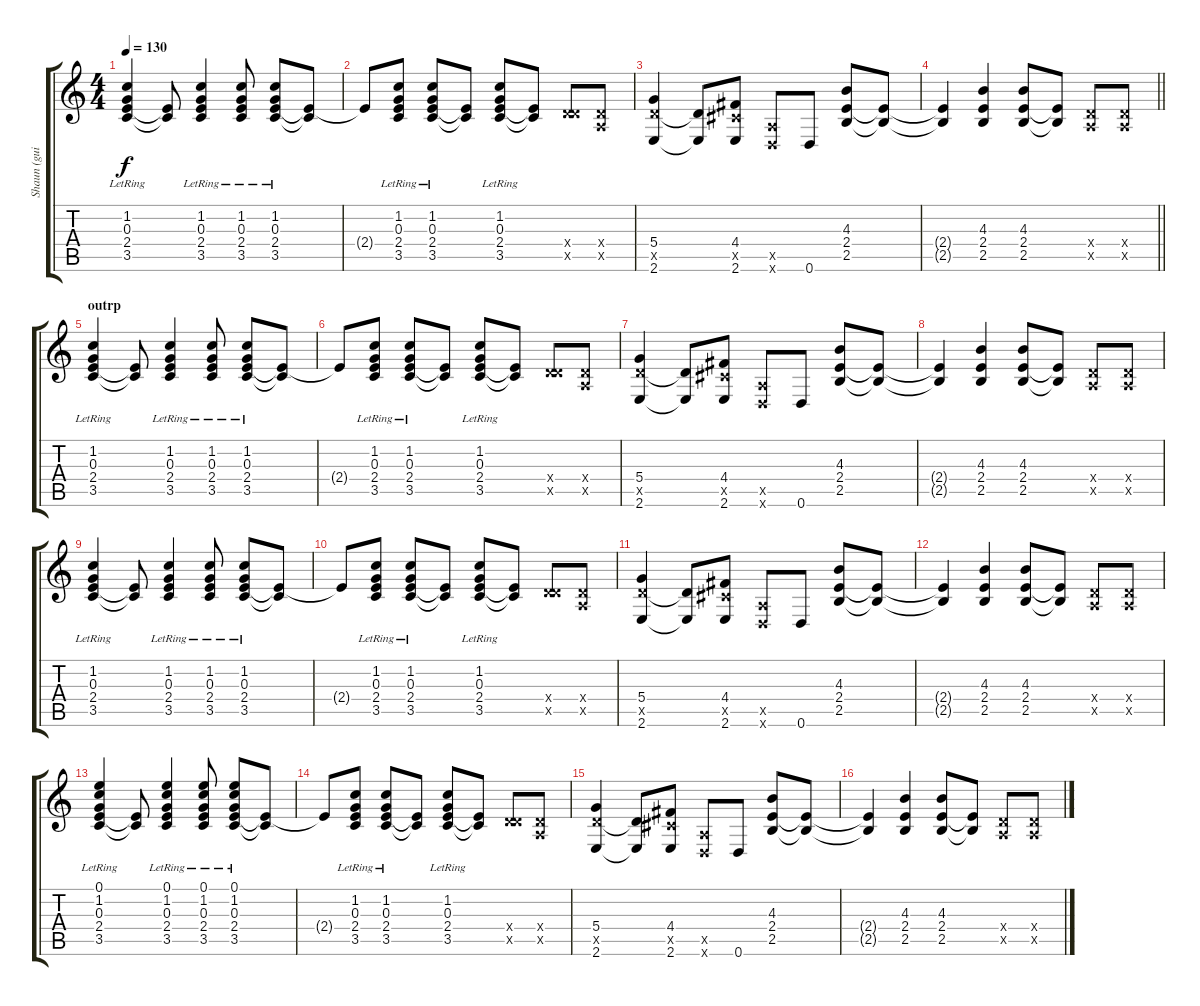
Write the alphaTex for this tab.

\track ("Shaun (guitar rhythm)" "Shaun (gui") {instrument electricguitarclean}
\staff {score tabs}
\tuning (E4 B3 G3 D3 A2 D2) {hide}
\ts (4 4)
\tempo 130
\clef g2
\ks c
(1.2{lr} 0.3{lr} 2.4{lr} 3.5{lr}).4{dy f instrument distortionguitar} (2.4{t} 3.5{t}).8 (1.2{lr} 0.3{lr} 2.4{lr} 3.5{lr}).4 (1.2{lr} 0.3{lr} 2.4{lr} 3.5{lr}).8 (1.2{lr} 0.3{lr} 2.4{lr} 3.5{lr}).8 (2.4{t} 3.5{t}).8 |
2.4{t}.8 (1.2{lr} 0.3{lr} 2.4{lr} 3.5{lr}).8 (1.2{lr} 0.3{lr} 2.4{lr} 3.5{lr}).8 (2.4{t} 3.5{t}).8 (1.2{lr} 0.3{lr} 2.4{lr} 3.5{lr}).8 (2.4{t} 3.5{t}).8 (0.4{x} 5.5{x}).8 (0.4{x} 0.5{x}).8 |
(5.4 5.5{x} 2.6).4 (5.5{t} 2.6{t}).8 (4.4 4.5{x} 2.6).8 (0.5{x} 0.6{x}).8 0.6.8 (4.3 2.4 2.5).8 (2.4{t} 2.5{t}).8 |
\barLineRight lightlight
(2.4{t} 2.5{t}).4 (4.3 2.4 2.5).4 (4.3 2.4 2.5).8 (2.4{t} 2.5{t}).8 (0.4{x} 0.5{x}).8 (0.4{x} 0.5{x}).8 |
\section ("" "outrp")
(1.2{lr} 0.3{lr} 2.4{lr} 3.5{lr}).4{instrument distortionguitar} (2.4{t} 3.5{t}).8 (1.2{lr} 0.3{lr} 2.4{lr} 3.5{lr}).4 (1.2{lr} 0.3{lr} 2.4{lr} 3.5{lr}).8 (1.2{lr} 0.3{lr} 2.4{lr} 3.5{lr}).8 (2.4{t} 3.5{t}).8 |
2.4{t}.8 (1.2{lr} 0.3{lr} 2.4{lr} 3.5{lr}).8 (1.2{lr} 0.3{lr} 2.4{lr} 3.5{lr}).8 (2.4{t} 3.5{t}).8 (1.2{lr} 0.3{lr} 2.4{lr} 3.5{lr}).8 (2.4{t} 3.5{t}).8 (0.4{x} 5.5{x}).8 (0.4{x} 0.5{x}).8 |
(5.4 5.5{x} 2.6).4 (5.5{t} 2.6{t}).8 (4.4 4.5{x} 2.6).8 (0.5{x} 0.6{x}).8 0.6.8 (4.3 2.4 2.5).8 (2.4{t} 2.5{t}).8 |
(2.4{t} 2.5{t}).4 (4.3 2.4 2.5).4 (4.3 2.4 2.5).8 (2.4{t} 2.5{t}).8 (0.4{x} 0.5{x}).8 (0.4{x} 0.5{x}).8 |
(1.2{lr} 0.3{lr} 2.4{lr} 3.5{lr}).4{instrument distortionguitar} (2.4{t} 3.5{t}).8 (1.2{lr} 0.3{lr} 2.4{lr} 3.5{lr}).4 (1.2{lr} 0.3{lr} 2.4{lr} 3.5{lr}).8 (1.2{lr} 0.3{lr} 2.4{lr} 3.5{lr}).8 (2.4{t} 3.5{t}).8 |
2.4{t}.8 (1.2{lr} 0.3{lr} 2.4{lr} 3.5{lr}).8 (1.2{lr} 0.3{lr} 2.4{lr} 3.5{lr}).8 (2.4{t} 3.5{t}).8 (1.2{lr} 0.3{lr} 2.4{lr} 3.5{lr}).8 (2.4{t} 3.5{t}).8 (0.4{x} 5.5{x}).8 (0.4{x} 0.5{x}).8 |
(5.4 5.5{x} 2.6).4 (5.5{t} 2.6{t}).8 (4.4 4.5{x} 2.6).8 (0.5{x} 0.6{x}).8 0.6.8 (4.3 2.4 2.5).8 (2.4{t} 2.5{t}).8 |
(2.4{t} 2.5{t}).4 (4.3 2.4 2.5).4 (4.3 2.4 2.5).8 (2.4{t} 2.5{t}).8 (0.4{x} 0.5{x}).8 (0.4{x} 0.5{x}).8 |
(0.1 1.2{lr} 0.3{lr} 2.4{lr} 3.5{lr}).4{instrument distortionguitar} (2.4{t} 3.5{t}).8 (0.1 1.2{lr} 0.3{lr} 2.4{lr} 3.5{lr}).4 (0.1 1.2{lr} 0.3{lr} 2.4{lr} 3.5{lr}).8 (0.1 1.2{lr} 0.3{lr} 2.4{lr} 3.5{lr}).8 (2.4{t} 3.5{t}).8 |
2.4{t}.8 (1.2{lr} 0.3{lr} 2.4{lr} 3.5{lr}).8 (1.2{lr} 0.3{lr} 2.4{lr} 3.5{lr}).8 (2.4{t} 3.5{t}).8 (1.2{lr} 0.3{lr} 2.4{lr} 3.5{lr}).8 (2.4{t} 3.5{t}).8 (0.4{x} 5.5{x}).8 (0.4{x} 0.5{x}).8 |
(5.4 5.5{x} 2.6).4 (5.5{t} 2.6{t}).8 (4.4 4.5{x} 2.6).8 (0.5{x} 0.6{x}).8 0.6.8 (4.3 2.4 2.5).8 (2.4{t} 2.5{t}).8 |
(2.4{t} 2.5{t}).4 (4.3 2.4 2.5).4 (4.3 2.4 2.5).8 (2.4{t} 2.5{t}).8 (0.4{x} 0.5{x}).8 (0.4{x} 0.5{x}).8
